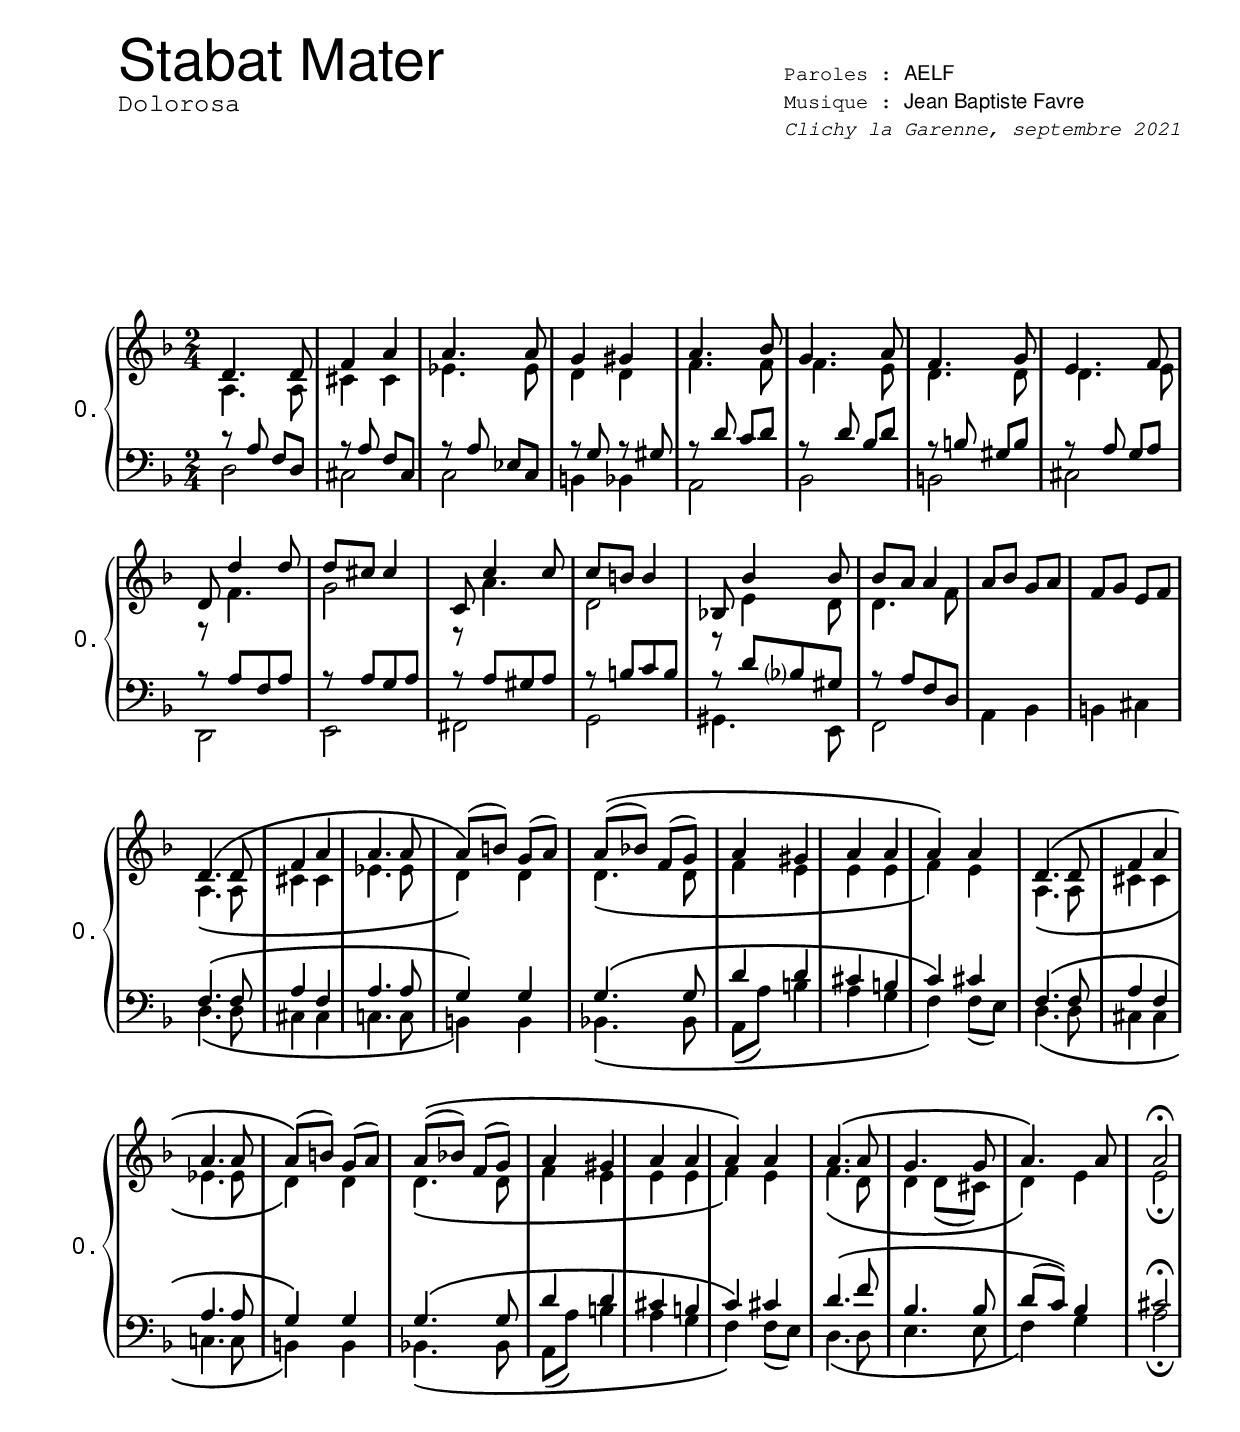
\version "2.22.0"
\language "english"
\include "gregorian.ly"
\include "../libs/commonFunctions.ily"

headers = \header {
  title = "Stabat Mater"
  subtitle = "Dolorosa"
  composer = "Jean Baptiste Favre"
  poet = "AELF"
  dedication = "Clichy la Garenne, septembre 2021"
  }

global = {
  \key d \minor \time 2/4
}
preludeOrgueSoprano = \relative c'{
  d4. d8 f4 a a4. a8 g4 gs4
  a4. bf8 g4. a8 f4. g8 e4. f8 \break
  d8 d'4 d8 d8 cs8 cs4
  c,8 c'4 c8 c b b4
  bf,!8 bf'4 bf8 bf a a4
  a8 bf g a f g e f
}
preludeOrgueAlto = \relative c'{
  a4. a8 cs4 cs ef4. ef8 d4 d4
  f4. f8 f4. e8 d4. d8 d4. e8
  r8 f4. g2 r8 a4. d,2 r8 e4 d8 d4. f8 s2*2
}
preludeOrgueTenor = \relative c'{
  r8 a8 f d r8 a' f cs8 r8 a'8 ef c8 r8 g'8 r8 gs
  r8 d' c d8 r8 d8 bf8 d8 r8 b8 gs b8 r8 a8 g a
  r8 a8[ f a] r8 a8[ g a] r8 a8[ gs a] r8 b8[ c b] r8 d8[ bf? gs] r8 a8[ f d] s2*2
}
preludeOrgueBass = \relative f{
  d2 cs c b4 bf a2 bf b cs
  d,2 e fs g gs4. e8 f2
  a4 bf b cs
}
intonationRythms = {s2*8}
intonationTheme =   \relative c {
    d4.\( d8 f4 a a4. a8 a8\) (b) g (a) \break
    a8\( (bf!) f (g) g (a) a (gs) gs (a) a (g?) g (f)\) e8 r8 \break
  }

intonationSoprane =   \relative c' {
    d4.\( d8 f4 a a4. a8 a8\) (b) g (a)
    a8\( (bf!) f (g) a4 gs a4 a a\) a
  }

intonationAlto =   \relative c' {
    a4.\( a8 cs4 cs ef4. ef8 d4\) d
    d4.\( d8 f4 e e e f\) e
  }

intonationTenor =   \relative c {
    f4.\( f8 a4 f a4. a8 g4\) g
    g4.\( g8 d'4 d cs b! c\) cs
  }

intonationBass =   \relative c {
    d4.\( d8 cs4 cs c!4. c8 b4\) b
    bf!4.\( bf8 a8 (a') b4 a g f\) f8 (e)
  }


%%%%%%%%%%%%%%%%%%%%%%%%%%
%%%%%     Répons     %%%%%
%%%%%%%%%%%%%%%%%%%%%%%%%%
reponsRhythms = {
  s2*4 \break % Thème 1 Tutti
  s2*4 \break
  s2*4 \pageBreak
%{  \markCustom "B"
  s2*4 \break
  s2*4 \break
  s2*4 \pageBreak
  \markCustom "C"
  s2*4 \break
  s2*4 \break
  s2*4 \pageBreak
  \markCustom "D"
  s2*4 \break
  s2*4 \break
  s2*4 \pageBreak
  \markCustom "E"
  s2*4 \break
  s2*4 \break
  s2*4 \pageBreak
  \markCustom "F"
  s2*4 \break
  s2*4 \break
  s2*4 \pageBreak
  \markCustom "G"
  s2*4 \break
  s2*4 \break
  s2*4 \pageBreak
  \markCustom "H"
  s2*4 \break
  s2*4 \break
  s2*4 \pageBreak
%}  \bar "|." \break
  }
reponsSopranosMusic = {
  \relative c' {
    d4.\( d8 f4 a a4. a8 a8\) (b) g (a)
    a8\( (bf!) f (g) a4 gs a4 a a\) a
    a4.\( a8 g4. g8 a4.\) a8 a2\fermata
  }

%{  \relative c''{
    d4.\( d8 d cs cs cs c!8\) c c c c b b b
    bf8 bf bf bf bf (a) a4 a2 a4 a
    a4. a8 gs4 g f f8 (e) e2\fermata
  }

  \relative c' {
    d4.\( d8 f4 a a4. a8 a8\) (b) g (a)
    a8\( (bf!) f (g) a4 gs a4 a a\) a
    a4.\( a8 g4. g8 a4.\) a8 a2\fermata
  }

  \relative c''{
    d4. d8 d8 (cs) cs4 c?4. c8 c8 (b) b4
    bf!4. bf8 bf8 (a) a4 a4. a8 a4 a4
    a4. a8 a4 gs a4. a8 a2\fermata
  }

  \relative c' {
    d4.\( d8 f4 a a4. a8 a8\) (b) g (a)
    a8\( (bf!) f (g) a4 gs a4 a a\) a
    a4.\( a8 g4. g8 a4.\) a8 a2\fermata
  }

  \relative c''{
    d4.\( d8 d cs cs cs c!8\) c c c c b b b
    bf8 bf bf bf bf (a) a4 a2 a4 a
    a4. a8 gs4 g f f8 (e) e2\fermata
  }

  \relative c' {
    d4.\( d8 f4 a a4. a8 a8\) (b) g (a)
    a8\( (bf!) f (g) a4 gs a4 a a\) a
    a4.\( a8 g4. g8 a4.\) a8 a2\fermata
  }

  \relative c''{
    d4. d8 d8 (cs) cs4 c?4. c8 c8 (b) b4
    bf!4. bf8 bf8 (a) a4 a4. a8 a4 a4
    a4. a8 a4 gs a4. a8 a2\fermata
  }
%}
}
reponsAltosMusic = {
  \relative c' {
    a4.\( a8 cs4 cs ef4. ef8 d4\) d
    d4.\( d8 f4 e e e f\) e
    f4.\( d8 d4 d8 (cs) d4\) e e2\fermata
  }
%{  \relative c'{
    f4.\( f8 e8\) e e4 ef4. ef8 d4 d4
    df4. df8 c4 c4 e2 f4 f8 (e)
    d4. d8 d4 d d d cs2\fermata
  }
  \relative c'{
    a4.\( a8 cs4 cs ef4. ef8 d4\) d
    d4.\( d8 f4 e e e f\) e
    f4.\( f8 d4 d d\) e e2\fermata
  }
  \relative c'{
    f4 f g4 g8 a a2 a8 (g4) e8
    e4 e f4. f8 f4 f e e4
    f4 f e e f f f2\fermata
  }
  \relative c'{
    a4.\( a8 cs4 cs ef4. ef8 d4\) d
    d4.\( d8 f4 e e e f\) e
    f4.\( f8 d4 d d\) e e2\fermata
  }
  \relative c'{
    f4.\( f8 e8\) e e4 ef4. ef8 d4 d4
    df4. df8 c4 c4 e2 f4 f8 (e)
    d4. d8 d4 d d d cs2\fermata
  }
  \relative c'{
    a4.\( a8 cs4 cs ef4. ef8 d4\) d
    d4.\( d8 f4 e e e f\) e
    f4.\( f8 d4 d d\) e e2\fermata
  }
  \relative c'{
    f4 f g4 g8 a a2 a8 (g4) e8
    e4 e f4. f8 f4 f e e4
    f4 f e e f f f2\fermata
  }
%}
}
reponsTenorsMusic =  {
  \relative c {
    f4.\( f8 a4 f a4. a8 g4\) g
    g4.\( g8 d'4 d cs b! c\) cs
    d4.\( f8 bf,4. bf8 d8 (c)\) bf4 cs2\fermata
  }
%{  \relative c' {
    a4. a8 a8 a a4 g4. g8 g4 g4
    f4. f8 f4 f4 cs'4 (d) c8 (b) a8 (g)
    f4. f8 bf?4 bf a bf a2\fermata
  }
  \relative c {
    f4.\( f8 a4 f a4. a8 g4\) g
    g4.\( g8 d'4 d cs b! c\) cs
    d4.\( d8 bf4 bf d4\) d cs2\fermata
  }
  \relative c' {
    a4 a a4 bf8 a d2 d4. d8
    d4 d d4. d8 d4 d cs cs4
    d4 d d d a4. e'8 d2\fermata
  }
  \relative c {
    f4.\( f8 a4 f a4. a8 g4\) g
    g4.\( g8 d'4 d cs b! c\) cs
    d4.\( d8 bf4 bf d4\) d cs2\fermata
  }
  \relative c' {
    a4. a8 a8 a a4 g4. g8 g4 g4
    f4. f8 f4 f4 cs'4 (d) c8 (b) a8 (g)
    f4. f8 bf?4 bf a bf a2\fermata
  }
  \relative c {
    f4.\( f8 a4 f a4. a8 g4\) g
    g4.\( g8 d'4 d cs b! c\) cs
    d4.\( d8 bf4 bf d4\) d cs2\fermata
  }
  \relative c' {
    a4 a a4 bf8 a d2 d4. d8
    d4 d d4. d8 d4 d cs cs4
    d4 d d d a4. e'8 d2\fermata
  }
%}
}
reponsBassesMusic =  {
  \relative c {
    d4.\( d8 cs4 cs c!4. c8 b4\) b
    bf!4.\( bf8 a8 (a') b4 a g f\) f8 (e)
    d4.\( d8 e4. e8 f4\) g a2\fermata
  }
%{  \relative c {
    d2 cs4 a8 (b) c4 c4 b4 g8 (a)
    bf8 bf bf bf a4 f8 (g) a4 (b) c cs
    d4. d8 e4 e f g a2\fermata
  }
  \relative c {
    d4.\( d8 cs4 cs c!4. c8 b4\) b
    bf!4.\( bf8 a8 (a') b4 a g f\) f8 (e)
    d4.\( d8 e4 e f\) g a2\fermata
  }
  \relative c {
    d4 d e4 e8 e fs2 g4. g8
    g4 gs a4. a8 a8 (g) f (d) a4 a4
    a4 a bf b c cs d2\fermata
  }
  \relative c {
    d4.\( d8 cs4 cs c!4. c8 b4\) b
    bf!4.\( bf8 a8 (a') b4 a g f\) f8 (e)
    d4.\( d8 e4 e f\) g a2\fermata
  }
  \relative c {
    d2 cs4 a8 (b) c4 c4 b4 g8 (a)
    bf8 bf bf bf a4 f8 (g) a4 (b) c cs
    d4. d8 e4 e f g a2\fermata
  }
  \relative c {
    d4.\( d8 cs4 cs c!4. c8 b4\) b
    bf!4.\( bf8 a8 (a') b4 a g f\) f8 (e)
    d4.\( d8 e4 e f\) g a2\fermata
  }
  \relative c {
    d4 d e4 e8 e fs2 g4. g8
    g4 gs a4. a8 a8 (g) f (d) a4 a4
    a4 a bf b c cs d2\fermata
  }
%}
}
reponsLyrics = \lyricmode {
  Sta -- bat Ma -- ter do -- lo -- ró -- sa
  iu -- xta cru -- cem la -- cri -- mó -- sa,
  dum pen -- dé -- bat Fí -- li -- us.

  Cu -- ius á -- ni -- mam ge -- mén -- tem,
  con -- tris -- tá -- tam et do -- lén -- tem,
  per -- tran -- sí -- vit glá -- di -- us.
  per -- tran -- sí -- vit glá -- di -- us.

  O quam tris -- tis et af -- flí -- cta
  fu -- it il -- la be -- ne -- dí -- cta
  Ma -- ter U -- ni -- gé -- ni -- ti.

  Quæ mæ -- ré -- bat, et do -- léb -- at,
  Pi -- a Ma -- ter dum vi -- dé -- bat
  na -- ti pœ -- nas ín -- cly -- ti.

  Quis est ho -- mo, qui non fle -- ret,
  Ma -- trem Chri -- sti si vi -- dé -- ret
  in tan -- to sup -- plí -- ci -- o&nbsp;?

  Quis non pos -- set con -- tri -- stá -- ri,
  Pi -- am Ma -- trem con -- tem -- pla -- ri
  do -- len -- tem cum Fi -- li -- o&nbsp;?
  do -- len -- tem cum Fi -- li -- o&nbsp;?

  Pro pec -- cá -- tis su -- æ gen -- tis
  vi -- dit Ie -- sum in tor -- mén -- tis
  et fla -- gél -- lis súb -- di -- tum.

  Vi -- dit su -- um dul -- cem na -- tum
  Mo -- ri -- én -- tem de -- so -- lá -- tum,
  Dum e -- mí -- sit spí -- ri -- tum.

Eia Mater, fons amóris,
Me sentíre vim dolóris
Fac, ut tecum lugéam.

Fac, ut ardeat cor meum
In amando Christum Deum,
Ut sibi complaceam.

Sancta Mater, istud agas,
Crucifixi fige plagas
Cordi meo valide.

Tui nati vulnerati,
Tam dignati pro me pati,
Pœnas mecum divide.

Fac me tecum pie flere,
Crucifixo condolere,
Donec ego vixero.

Iuxta Crucem tecum stare,
Et me tibi sociare
In planctu desidero.

Virgo virginum præclara,
Mihi iam non sis amara :
Fac me tecum plangere.

Fac ut portem Christi mortem,
Passionis fac consortem,
Et plagas recolere.

Fac me plagis vulnerari,
Fac me Cruce inebriari
Et cruore Filii.

Flammis ne urar succensus
Per te, Virgo, sim defensus
In die iudicii

Christe, cum sit hinc exire,
Da per Matrem me venire
Ad palmam victoriæ.

Quando corpus morietur,
Fac ut animæ donetur
Paradisi gloria.
}
reponsAltoLyrics = \lyricmode {
  Sta -- bat Ma -- ter do -- lo -- ró -- sa
  iu -- xta cru -- cem la -- cri -- mó -- sa,
  dum pen -- dé -- bat Fí -- li -- us.

  Cu -- ius á -- ni -- mam, %ge -- mén -- tem,
  con -- tris -- tá -- tam, %et do -- lén -- tem,
  per -- tran -- sí -- vit glá -- di -- us.
  per -- tran -- sí -- vit glá -- di -- us.

  O quam tris -- tis et af -- flí -- cta
  fu -- it il -- la be -- ne -- dí -- cta
  Ma -- ter U -- ni -- gé -- ni -- ti.

  Quæ mæ -- ré -- bat, et do -- léb -- at,
  Pi -- a Ma -- ter dum vi -- dé -- bat
  na -- ti pœ -- nas ín -- cly -- ti.

  Quis est ho -- mo, qui non fle -- ret,
  Ma -- trem Chri -- sti si vi -- dé -- ret
  in tan -- to sup -- plí -- ci -- o&nbsp;?

  Quis non pos -- set con -- tri -- stá -- ri,
  Pi -- am Ma -- trem con -- tem -- pla -- ri
  do -- len -- tem cum Fi -- li -- o&nbsp;?

  Pro pec -- cá -- tis su -- æ gen -- tis
  vi -- dit Ie -- sum in tor -- mén -- tis
  et fla -- gél -- lis súb -- di -- tum.

  Vi -- dit su -- um dul -- cem na -- tum
  Mo -- ri -- én -- tem de -- so -- lá -- tum,
  Dum e -- mí -- sit spí -- ri -- tum.

}
reponsTenorLyrics = \lyricmode {
  Sta -- bat Ma -- ter do -- lo -- ró -- sa
  iu -- xta cru -- cem la -- cri -- mó -- sa,
  dum pen -- dé -- bat Fí -- li -- us.

  Cu -- ius á -- ni -- mam, %ge -- mén -- tem,
  con -- tris -- tá -- tam, %et do -- lén -- tem,
  per -- tran -- sí -- vit glá -- di -- us.
  per -- tran -- sí -- vit glá -- di -- us.

  O quam tris -- tis et af -- flí -- cta
  fu -- it, il -- la be -- ne -- dí -- cta
  Ma -- ter U -- ni -- gé -- ni -- ti.

  Quæ mæ -- ré -- bat, et do -- léb -- at,
  Pi -- a Ma -- ter dum vi -- dé -- bat
  na -- ti pœ -- nas ín -- cly -- ti.

  Quis est ho -- mo, qui non fle -- ret,
  Ma -- trem Chri -- sti si vi -- dé -- ret
  in tan -- to sup -- plí -- ci -- o&nbsp;?

  Quis non pos -- set con -- tri -- stá -- ri,
  Pi -- am Ma -- trem con -- tem -- pla -- ri
  do -- len -- tem cum Fi -- li -- o&nbsp;?

  Pro pec -- cá -- tis su -- æ gen -- tis
  vi -- dit Ie -- sum in tor -- mén -- tis
  et fla -- gél -- lis súb -- di -- tum.

  Vi -- dit su -- um dul -- cem na -- tum
  Mo -- ri -- én -- tem de -- so -- lá -- tum,
  Dum e -- mí -- sit spí -- ri -- tum.

}
reponsBassLyrics = \lyricmode {
  Sta -- bat Ma -- ter do -- lo -- ró -- sa
  iu -- xta cru -- cem la -- cri -- mó -- sa,

  Sta -- bat Ma -- ter do -- lo -- ró -- sa
  iu -- xta cru -- cem la -- cri -- mó -- sa,
  dum pen -- dé -- bat Fí -- li -- us.

  Cu -- ius, ge -- mén -- tem,
  et do -- lén -- tem,
  per -- tran -- sí -- vit glá -- di -- us.
  per -- tran -- sí -- vit glá -- di -- us.

  O quam tris -- tis et af -- flí -- cta
  fu -- it, il -- la be -- ne -- dí -- cta
  Ma -- ter U -- ni -- gé -- ni -- ti.

  Quæ mæ -- ré -- bat, et do -- léb -- at,
  Pi -- a Ma -- ter dum vi -- dé -- bat
  na -- ti pœ -- nas ín -- cly -- ti.

  Quis est ho -- mo, qui non fle -- ret,
  Ma -- trem Chri -- sti si vi -- dé -- ret
  in tan -- to sup -- plí -- ci -- o&nbsp;?

  Quis non pos -- set con -- tri -- stá -- ri,
  Pi -- am Ma -- trem con -- tem -- pla -- ri
  do -- len -- tem cum Fi -- li -- o&nbsp;?

  Pro pec -- cá -- tis su -- æ gen -- tis
  vi -- dit Ie -- sum in tor -- mén -- tis
  et fla -- gél -- lis súb -- di -- tum.

  Vi -- dit su -- um dul -- cem na -- tum
  Mo -- ri -- én -- tem de -- so -- lá -- tum,
  Dum e -- mí -- sit spí -- ri -- tum.

}

%%%%%%%%%%%%%%%%%%%%%%%%%%%%%%%%%%%%%%%%%%%%
%%%%%          DRAW PARTITION          %%%%%
%%%%%%%%%%%%%%%%%%%%%%%%%%%%%%%%%%%%%%%%%%%%
FirstPageHeaders = \headers
OtherPageHeaders = \header {
  title = ##f
  subtitle = ##f
  composer = ##f
  poet = ##f
  dedication = ##f
  }

\paper {
  top-margin = 1\cm
  bottom-margin = 1\cm
  left-margin = 2\cm
  right-margin = 1\cm
  %indent = 2\cm
  % Plan for recto-verso printing with inner margin
  %two-sided = ##t
  %inner-margin =  2\cm
  %outer-margin = 1.5\cm
  %two-sided = ##f
  %inner-margin =  0\cm
  %outer-margin = 0\cm

  oddFooterMarkup = {}
  #(include-special-characters)

  %#(define fonts
  %  (set-global-fonts
  %   #:music "emmentaler"
  %   #:brace "emmentaler"
  %   #:roman "Latin Modern Roman"
  %   #:sans "Latin Modern Sans"
  %   #:typewriter "Monospace Regular"
  %  ))
  }
FirstScorePaper = \paper {
    markup-system-spacing = #'((basic-distance . 30)
       (minimum-distance . 30)
       (padding . 5)
       (stretchability . 5))
    top-markup-spacing = #'((basic-distance . 3)
       (minimum-distance . 3)
       (padding . 3)
       (stretchability . 3))
    top-system-spacing = #'((basic-distance . 6)
       (minimum-distance . 6)
       (padding . 6)
       (stretchability . 5))
    system-system-spacing = #'((basic-distance . 3)
       (minimum-distance . 3)
       (padding . 3)
       (stretchability . 3))
    scoreTitleMarkup = \markup \columns {
      \fill-line {
          \column {
            \line {
              \left-column {
                \fontsize #8 \sans \fromproperty #'header:title
                \fontsize #1 \typewriter \fromproperty #'header:subtitle
              }
            }
          }
          \column {
            \line {
              \fontsize #-1
              \left-column {
                \line { \concat { \typewriter "Paroles&nbsp;:&nbsp;" \sans \fromproperty #'header:poet \bold " " } }
                \line { \concat { \typewriter "Musique&nbsp;:&nbsp;" \sans \fromproperty #'header:composer \bold " " } }
                \typewriter \italic \fromproperty #'header:dedication
              }
            }
          }
        }
    }
    oddFooterMarkup = {}
  }
AllScoreLayout = \layout {
      ragged-last = ##f
      \context {
          \Staff
          \RemoveEmptyStaves
          \override NoteHead #'style = #'altdefault
          \override InstrumentName #'font-name = #"Monospace Regular"
      }
      \context {
          \PianoStaff
          %\RemoveEmptyStaves
          \override NoteHead #'style = #'altdefault
          \override InstrumentName #'font-name = #"Monospace Regular"
      }
      \context {
          \ChoirStaff
          %\RemoveEmptyStaves
          \override NoteHead #'style = #'altdefault
          \override InstrumentName #'font-name = #"Monospace Regular"
      }
      \override LyricText #'font-name = #"Latin Modern Sans"
      \override Score.RehearsalMark.font-family = #'typewriter
  }
%%%%%%%%%%%%%%%%%%%%%%%%%%%%%%%%%%%%%%%%%%%%%%%%%%%%%%%%%%%%%%%%%%%
%%%%%%%%%%%%%%%%%%%          Antienne          %%%%%%%%%%%%%%%%%%%%
%%%%%%%%%%%%%%%%%%%%%%%%%%%%%%%%%%%%%%%%%%%%%%%%%%%%%%%%%%%%%%%%%%%

\bookpart {
  \FirstScorePaper
  \score {
    << % Partition Orgue + Choeur
%{      \new ChoirStaff
      <<
        \new Staff \with { instrumentName = \markup{ "S."} shortInstrumentName = \markup{"S."} }
        <<
          \override Staff.VerticalAxisGroup.remove-first = ##t
          \clef "treble"
          \new Dynamics {\global \silence \preludeOrgueSoprano \silence \intonationRythms \reponsRhythms \bar "||" }
          \new Voice = "reponsSoprano" {\global \silence \preludeOrgueSoprano \oneVoice R2*8 \reponsSopranosMusic }
          \new Lyrics \lyricsto "reponsSoprano" { \reponsLyrics }
        >>
        \new Staff \with { instrumentName = \markup{ "A."} shortInstrumentName = \markup{"A."} }
        <<
          \override Staff.VerticalAxisGroup.remove-first = ##t
          \clef "treble"
          \new Dynamics {\global \silence \preludeOrgueSoprano \silence \intonationRythms \reponsRhythms \bar "||" }
          \new Voice = "reponsAlto" {\global \silence \preludeOrgueSoprano \oneVoice R2*8 \reponsAltosMusic }
          \new Lyrics \lyricsto "reponsAlto" { \reponsAltoLyrics }
        >>
        \new Staff \with { instrumentName = \markup{ "T."} shortInstrumentName = \markup{"T."} }
        <<
          \override Staff.VerticalAxisGroup.remove-first = ##t
          \clef "treble_8"
          \new Dynamics {\global \silence \preludeOrgueSoprano \silence \intonationRythms \reponsRhythms }
          \new Voice = "reponsTenor" {\global \silence \preludeOrgueSoprano \oneVoice R2*8 \reponsTenorsMusic }
          \new Lyrics \lyricsto "reponsTenor" { \reponsTenorLyrics }
        >>
        \new Staff \with { instrumentName = \markup{ "B."} shortInstrumentName = \markup{"B."} }
        <<
          \override Staff.VerticalAxisGroup.remove-first = ##t
          \clef "bass"
          \new Dynamics {\global \silence \preludeOrgueSoprano \silence \intonationRythms \reponsRhythms }
          \new Voice = "reponsBass" {\global \silence \preludeOrgueSoprano \oneVoice \intonationTheme \reponsBassesMusic }
          \new Lyrics \lyricsto "reponsBass" { \reponsBassLyrics }
        >>
      >>
%}      \new PianoStaff \with { instrumentName = \markup{ "O."} shortInstrumentName = \markup{"O."}
        %midiInstrument = "piccolo"  % Pipe Organ
        %midiInstrument = "flute"    % Grand plein jeu
        midiInstrument = "recorder" % Principaux 8 4
      }
      <<
        \new Staff
        <<
          \clef treble
          \new Voice {\voiceOne \global \preludeOrgueSoprano \break \intonationSoprane \reponsSopranosMusic}
          \new Voice {\voiceTwo \global \preludeOrgueAlto \intonationAlto \reponsAltosMusic}
        >>
        \new Staff
        <<
          \clef bass
          \new Voice{ \voiceOne \global \preludeOrgueTenor \intonationTenor \reponsTenorsMusic}
          \new Voice{ \voiceTwo \global \preludeOrgueBass \intonationBass \reponsBassesMusic}
        >>
      >>
    >>
    \AllScoreLayout
    \FirstPageHeaders
    \midi{
      % per voice midi output, using Staff level midiInstrument
      \context {
        \Staff
        \remove "Staff_performer"
      }
      \context {
        \Voice
        \consists "Staff_performer"
      }
      \tempo 4 = 70
    }
  }
}